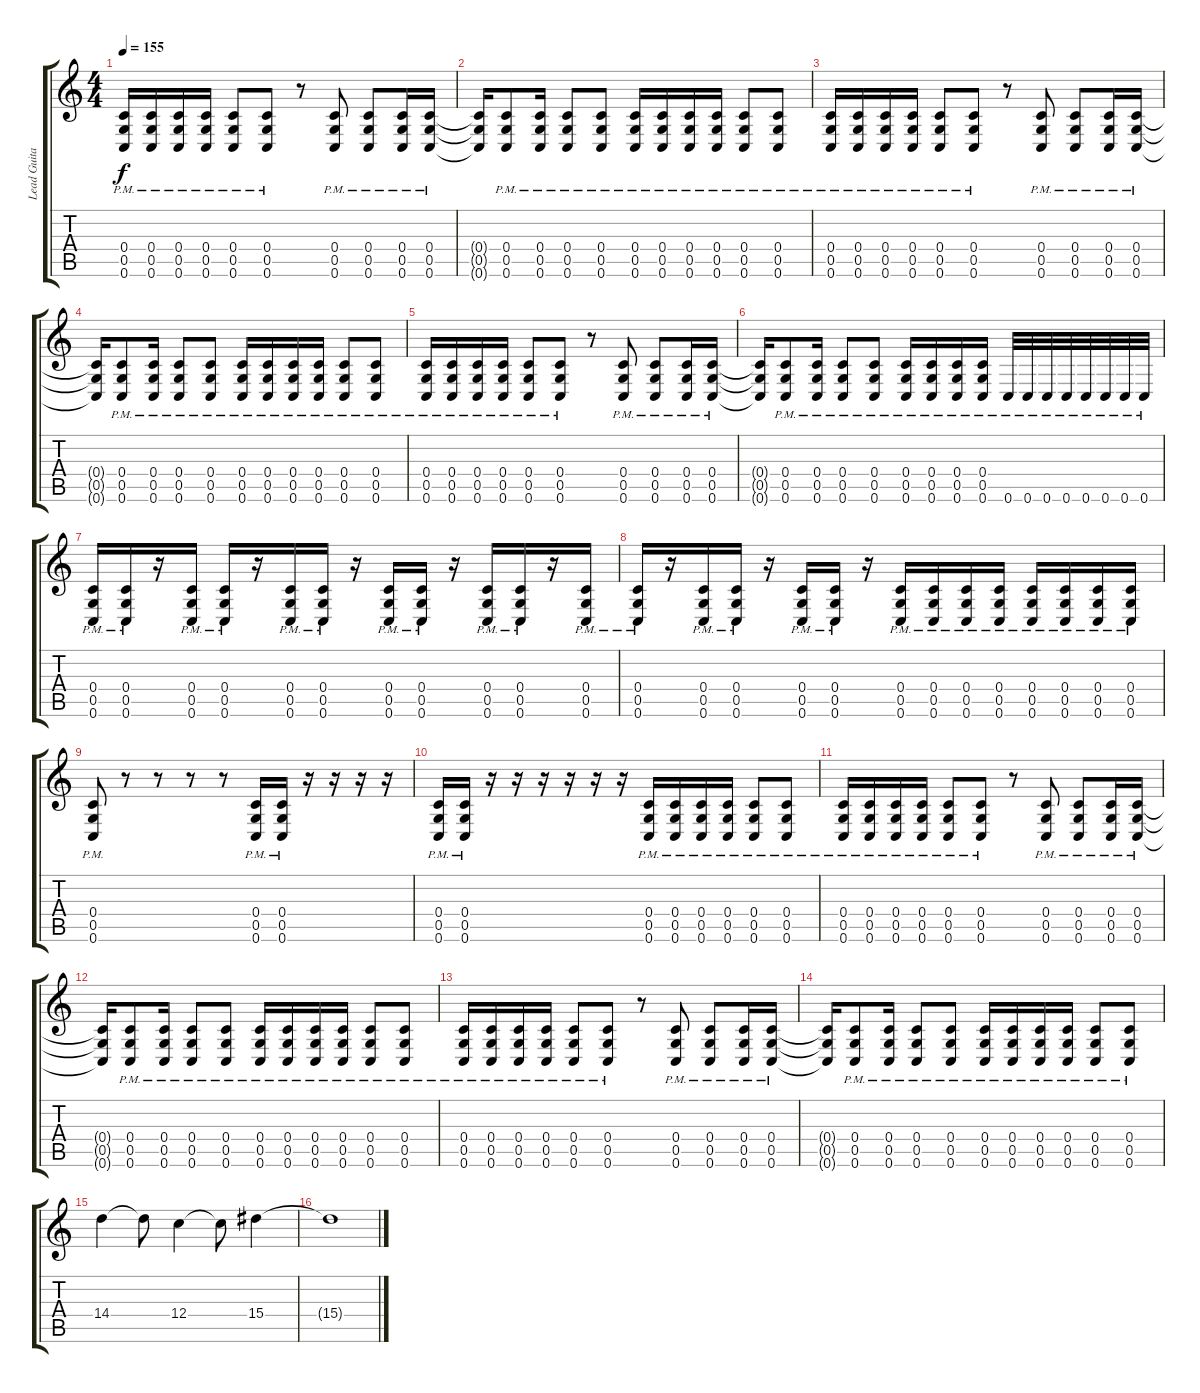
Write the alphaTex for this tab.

\track ("Lead Guitar (Drop C)" "Lead Guita") {instrument distortionguitar}
\staff {score tabs}
\tuning (D4 A3 F3 C3 G2 C2) {hide}
\ts (4 4)
\tempo 155
\clef g2
\ks c
(0.4{pm} 0.5{pm} 0.6{pm}).16{dy f} (0.4{pm} 0.5{pm} 0.6{pm}).16 (0.4{pm} 0.5{pm} 0.6{pm}).16 (0.4{pm} 0.5{pm} 0.6{pm}).16 (0.4{pm} 0.5{pm} 0.6{pm}).8 (0.4{pm} 0.5{pm} 0.6{pm}).8 r.8 (0.4{pm} 0.5{pm} 0.6{pm}).8 (0.4{pm} 0.5{pm} 0.6{pm}).8 (0.4{pm} 0.5{pm} 0.6{pm}).16 (0.4{pm} 0.5{pm} 0.6{pm}).16 |
(0.4{t} 0.5{t} 0.6{t}).16 (0.4{pm} 0.5{pm} 0.6{pm}).8 (0.4{pm} 0.5{pm} 0.6{pm}).16 (0.4{pm} 0.5{pm} 0.6{pm}).8 (0.4{pm} 0.5{pm} 0.6{pm}).8 (0.4{pm} 0.5{pm} 0.6{pm}).16 (0.4{pm} 0.5{pm} 0.6{pm}).16 (0.4{pm} 0.5{pm} 0.6{pm}).16 (0.4{pm} 0.5{pm} 0.6{pm}).16 (0.4{pm} 0.5{pm} 0.6{pm}).8 (0.4{pm} 0.5{pm} 0.6{pm}).8 |
(0.4{pm} 0.5{pm} 0.6{pm}).16 (0.4{pm} 0.5{pm} 0.6{pm}).16 (0.4{pm} 0.5{pm} 0.6{pm}).16 (0.4{pm} 0.5{pm} 0.6{pm}).16 (0.4{pm} 0.5{pm} 0.6{pm}).8 (0.4{pm} 0.5{pm} 0.6{pm}).8 r.8 (0.4{pm} 0.5{pm} 0.6{pm}).8 (0.4{pm} 0.5{pm} 0.6{pm}).8 (0.4{pm} 0.5{pm} 0.6{pm}).16 (0.4{pm} 0.5{pm} 0.6{pm}).16 |
(0.4{t} 0.5{t} 0.6{t}).16 (0.4{pm} 0.5{pm} 0.6{pm}).8 (0.4{pm} 0.5{pm} 0.6{pm}).16 (0.4{pm} 0.5{pm} 0.6{pm}).8 (0.4{pm} 0.5{pm} 0.6{pm}).8 (0.4{pm} 0.5{pm} 0.6{pm}).16 (0.4{pm} 0.5{pm} 0.6{pm}).16 (0.4{pm} 0.5{pm} 0.6{pm}).16 (0.4{pm} 0.5{pm} 0.6{pm}).16 (0.4{pm} 0.5{pm} 0.6{pm}).8 (0.4{pm} 0.5{pm} 0.6{pm}).8 |
(0.4{pm} 0.5{pm} 0.6{pm}).16 (0.4{pm} 0.5{pm} 0.6{pm}).16 (0.4{pm} 0.5{pm} 0.6{pm}).16 (0.4{pm} 0.5{pm} 0.6{pm}).16 (0.4{pm} 0.5{pm} 0.6{pm}).8 (0.4{pm} 0.5{pm} 0.6{pm}).8 r.8 (0.4{pm} 0.5{pm} 0.6{pm}).8 (0.4{pm} 0.5{pm} 0.6{pm}).8 (0.4{pm} 0.5{pm} 0.6{pm}).16 (0.4{pm} 0.5{pm} 0.6{pm}).16 |
(0.4{t} 0.5{t} 0.6{t}).16 (0.4{pm} 0.5{pm} 0.6{pm}).8 (0.4{pm} 0.5{pm} 0.6{pm}).16 (0.4{pm} 0.5{pm} 0.6{pm}).8 (0.4{pm} 0.5{pm} 0.6{pm}).8 (0.4{pm} 0.5{pm} 0.6{pm}).16 (0.4{pm} 0.5{pm} 0.6{pm}).16 (0.4{pm} 0.5{pm} 0.6{pm}).16 (0.4{pm} 0.5{pm} 0.6{pm}).16 0.6{pm}.32 0.6{pm}.32 0.6{pm}.32 0.6{pm}.32 0.6{pm}.32 0.6{pm}.32 0.6{pm}.32 0.6{pm}.32 |
(0.4{pm} 0.5{pm} 0.6{pm}).16 (0.4{pm} 0.5{pm} 0.6{pm}).16 r.16 (0.4{pm} 0.5{pm} 0.6{pm}).16 (0.4{pm} 0.5{pm} 0.6{pm}).16 r.16 (0.4{pm} 0.5{pm} 0.6{pm}).16 (0.4{pm} 0.5{pm} 0.6{pm}).16 r.16 (0.4{pm} 0.5{pm} 0.6{pm}).16 (0.4{pm} 0.5{pm} 0.6{pm}).16 r.16 (0.4{pm} 0.5{pm} 0.6{pm}).16 (0.4{pm} 0.5{pm} 0.6{pm}).16 r.16 (0.4{pm} 0.5{pm} 0.6{pm}).16 |
(0.4{pm} 0.5{pm} 0.6{pm}).16 r.16 (0.4{pm} 0.5{pm} 0.6{pm}).16 (0.4{pm} 0.5{pm} 0.6{pm}).16 r.16 (0.4{pm} 0.5{pm} 0.6{pm}).16 (0.4{pm} 0.5{pm} 0.6{pm}).16 r.16 (0.4{pm} 0.5{pm} 0.6{pm}).16 (0.4{pm} 0.5{pm} 0.6{pm}).16 (0.4{pm} 0.5{pm} 0.6{pm}).16 (0.4{pm} 0.5{pm} 0.6{pm}).16 (0.4{pm} 0.5{pm} 0.6{pm}).16 (0.4{pm} 0.5{pm} 0.6{pm}).16 (0.4{pm} 0.5{pm} 0.6{pm}).16 (0.4{pm} 0.5{pm} 0.6{pm}).16 |
(0.4{pm} 0.5{pm} 0.6{pm}).8 r.8 r.8 r.8 r.8 (0.4{pm} 0.5{pm} 0.6{pm}).16 (0.4{pm} 0.5{pm} 0.6{pm}).16 r.16 r.16 r.16 r.16 |
(0.4{pm} 0.5{pm} 0.6{pm}).16 (0.4{pm} 0.5{pm} 0.6{pm}).16 r.16 r.16 r.16 r.16 r.16 r.16 (0.4{pm} 0.5{pm} 0.6{pm}).16 (0.4{pm} 0.5{pm} 0.6{pm}).16 (0.4{pm} 0.5{pm} 0.6{pm}).16 (0.4{pm} 0.5{pm} 0.6{pm}).16 (0.4{pm} 0.5{pm} 0.6{pm}).8 (0.4{pm} 0.5{pm} 0.6{pm}).8 |
(0.4{pm} 0.5{pm} 0.6{pm}).16 (0.4{pm} 0.5{pm} 0.6{pm}).16 (0.4{pm} 0.5{pm} 0.6{pm}).16 (0.4{pm} 0.5{pm} 0.6{pm}).16 (0.4{pm} 0.5{pm} 0.6{pm}).8 (0.4{pm} 0.5{pm} 0.6{pm}).8 r.8 (0.4{pm} 0.5{pm} 0.6{pm}).8 (0.4{pm} 0.5{pm} 0.6{pm}).8 (0.4{pm} 0.5{pm} 0.6{pm}).16 (0.4{pm} 0.5{pm} 0.6{pm}).16 |
(0.4{t} 0.5{t} 0.6{t}).16 (0.4{pm} 0.5{pm} 0.6{pm}).8 (0.4{pm} 0.5{pm} 0.6{pm}).16 (0.4{pm} 0.5{pm} 0.6{pm}).8 (0.4{pm} 0.5{pm} 0.6{pm}).8 (0.4{pm} 0.5{pm} 0.6{pm}).16 (0.4{pm} 0.5{pm} 0.6{pm}).16 (0.4{pm} 0.5{pm} 0.6{pm}).16 (0.4{pm} 0.5{pm} 0.6{pm}).16 (0.4{pm} 0.5{pm} 0.6{pm}).8 (0.4{pm} 0.5{pm} 0.6{pm}).8 |
(0.4{pm} 0.5{pm} 0.6{pm}).16 (0.4{pm} 0.5{pm} 0.6{pm}).16 (0.4{pm} 0.5{pm} 0.6{pm}).16 (0.4{pm} 0.5{pm} 0.6{pm}).16 (0.4{pm} 0.5{pm} 0.6{pm}).8 (0.4{pm} 0.5{pm} 0.6{pm}).8 r.8 (0.4{pm} 0.5{pm} 0.6{pm}).8 (0.4{pm} 0.5{pm} 0.6{pm}).8 (0.4{pm} 0.5{pm} 0.6{pm}).16 (0.4{pm} 0.5{pm} 0.6{pm}).16 |
(0.4{t} 0.5{t} 0.6{t}).16 (0.4{pm} 0.5{pm} 0.6{pm}).8 (0.4{pm} 0.5{pm} 0.6{pm}).16 (0.4{pm} 0.5{pm} 0.6{pm}).8 (0.4{pm} 0.5{pm} 0.6{pm}).8 (0.4{pm} 0.5{pm} 0.6{pm}).16 (0.4{pm} 0.5{pm} 0.6{pm}).16 (0.4{pm} 0.5{pm} 0.6{pm}).16 (0.4{pm} 0.5{pm} 0.6{pm}).16 (0.4{pm} 0.5{pm} 0.6{pm}).8 (0.4{pm} 0.5{pm} 0.6{pm}).8 |
14.4.4 14.4{t}.8 12.4.4 12.4{t}.8 15.4.4 |
15.4{t}.1
